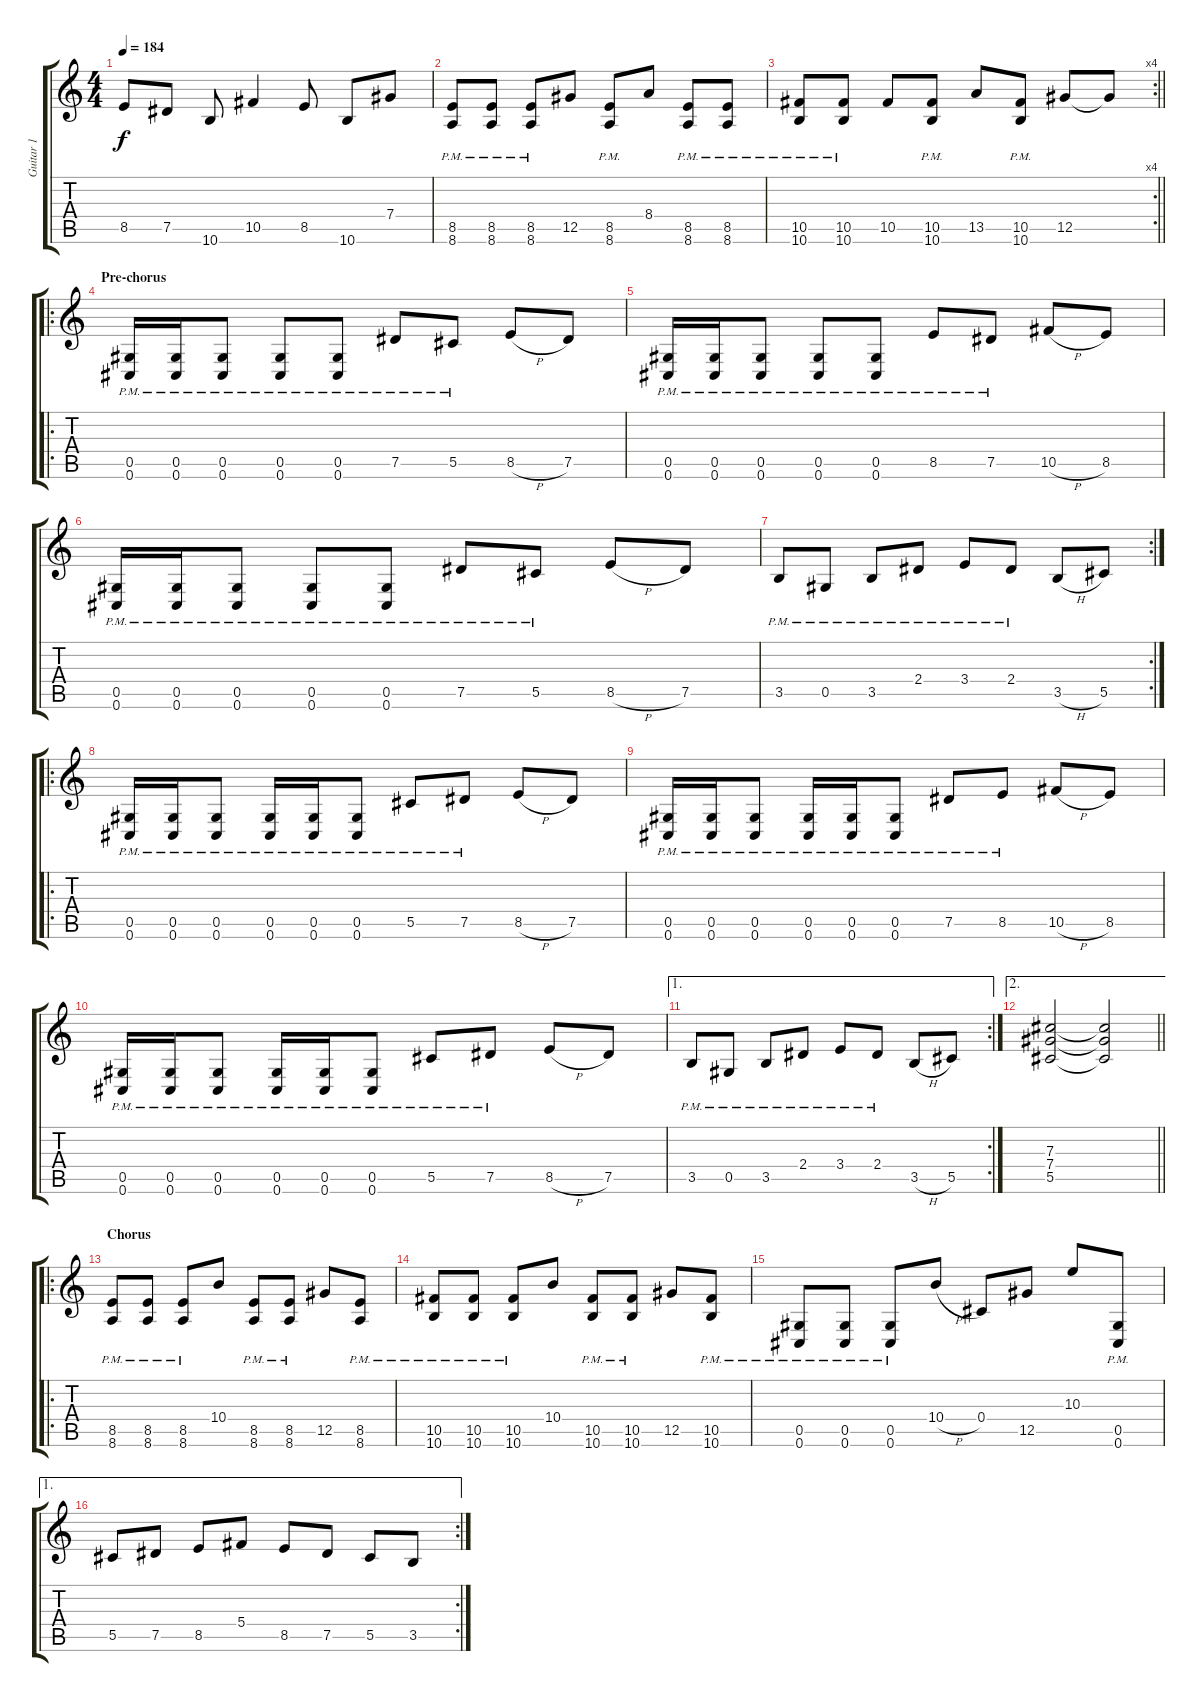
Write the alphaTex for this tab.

\track ("Guitar 1" "Guitar 1") {instrument distortionguitar}
\staff {score tabs}
\tuning (Eb4 Bb3 Gb3 Db3 Ab2 Db2) {hide}
\ts (4 4)
\tempo 184
\clef g2
\ks c
8.5{t}.8{dy f} 7.5.8 10.6.8 10.5.4 8.5.8 10.6.8 7.4.8 |
(8.5{pm} 8.6{pm}).8 (8.5{pm} 8.6{pm}).8 (8.5{pm} 8.6{pm}).8 12.5.8 (8.5{pm} 8.6{pm}).8 8.4.8 (8.5{pm} 8.6{pm}).8 (8.5{pm} 8.6{pm}).8 |
\rc 4
\barLineRight lightlight
(10.5{pm} 10.6{pm}).8 (10.5{pm} 10.6{pm}).8 10.5.8 (10.5{pm} 10.6{pm}).8 13.5.8 (10.5{pm} 10.6{pm}).8 12.5.8 12.5{t}.8 |
\ro
\section ("" "Pre-chorus")
(0.5{pm} 0.6{pm}).16 (0.5{pm} 0.6{pm}).16 (0.5{pm} 0.6{pm}).8 (0.5{pm} 0.6{pm}).8 (0.5{pm} 0.6{pm}).8 7.5{pm}.8 5.5{pm}.8 8.5{h}.8 7.5.8 |
(0.5{pm} 0.6{pm}).16 (0.5{pm} 0.6{pm}).16 (0.5{pm} 0.6{pm}).8 (0.5{pm} 0.6{pm}).8 (0.5{pm} 0.6{pm}).8 8.5{pm}.8 7.5{pm}.8 10.5{h}.8 8.5.8 |
(0.5{pm} 0.6{pm}).16 (0.5{pm} 0.6{pm}).16 (0.5{pm} 0.6{pm}).8 (0.5{pm} 0.6{pm}).8 (0.5{pm} 0.6{pm}).8 7.5{pm}.8 5.5{pm}.8 8.5{h}.8 7.5.8 |
\rc 2
3.5{pm}.8 0.5{pm}.8 3.5{pm}.8 2.4{pm}.8 3.4{pm}.8 2.4{pm}.8 3.5{h}.8 5.5.8 |
\ro
(0.5{pm} 0.6{pm}).16 (0.5{pm} 0.6{pm}).16 (0.5{pm} 0.6{pm}).8 (0.5{pm} 0.6{pm}).16 (0.5{pm} 0.6{pm}).16 (0.5{pm} 0.6{pm}).8 5.5{pm}.8 7.5{pm}.8 8.5{h}.8 7.5.8 |
(0.5{pm} 0.6{pm}).16 (0.5{pm} 0.6{pm}).16 (0.5{pm} 0.6{pm}).8 (0.5{pm} 0.6{pm}).16 (0.5{pm} 0.6{pm}).16 (0.5{pm} 0.6{pm}).8 7.5{pm}.8 8.5{pm}.8 10.5{h}.8 8.5.8 |
(0.5{pm} 0.6{pm}).16 (0.5{pm} 0.6{pm}).16 (0.5{pm} 0.6{pm}).8 (0.5{pm} 0.6{pm}).16 (0.5{pm} 0.6{pm}).16 (0.5{pm} 0.6{pm}).8 5.5{pm}.8 7.5{pm}.8 8.5{h}.8 7.5.8 |
\ae 1
\rc 2
3.5{pm}.8 0.5{pm}.8 3.5{pm}.8 2.4{pm}.8 3.4{pm}.8 2.4{pm}.8 3.5{h}.8 5.5.8 |
\ae 2
\barLineRight lightlight
(7.3 7.4 5.5).2 (7.3{t} 7.4{t} 5.5{t}).2 |
\ro
\section ("" "Chorus")
(8.5{pm} 8.6{pm}).8 (8.5{pm} 8.6{pm}).8 (8.5{pm} 8.6{pm}).8 10.4.8 (8.5{pm} 8.6{pm}).8 (8.5{pm} 8.6{pm}).8 12.5.8 (8.5{pm} 8.6{pm}).8 |
(10.5{pm} 10.6{pm}).8 (10.5{pm} 10.6{pm}).8 (10.5{pm} 10.6{pm}).8 10.4.8 (10.5{pm} 10.6{pm}).8 (10.5{pm} 10.6{pm}).8 12.5.8 (10.5{pm} 10.6{pm}).8 |
(0.5{pm} 0.6{pm}).8 (0.5{pm} 0.6{pm}).8 (0.5{pm} 0.6{pm}).8 10.4{h}.8 0.4.8 12.5.8 10.3.8 (0.5{pm} 0.6{pm}).8 |
\ae 1
\rc 2
5.5.8 7.5.8 8.5.8 5.4.8 8.5.8 7.5.8 5.5.8 3.5.8
